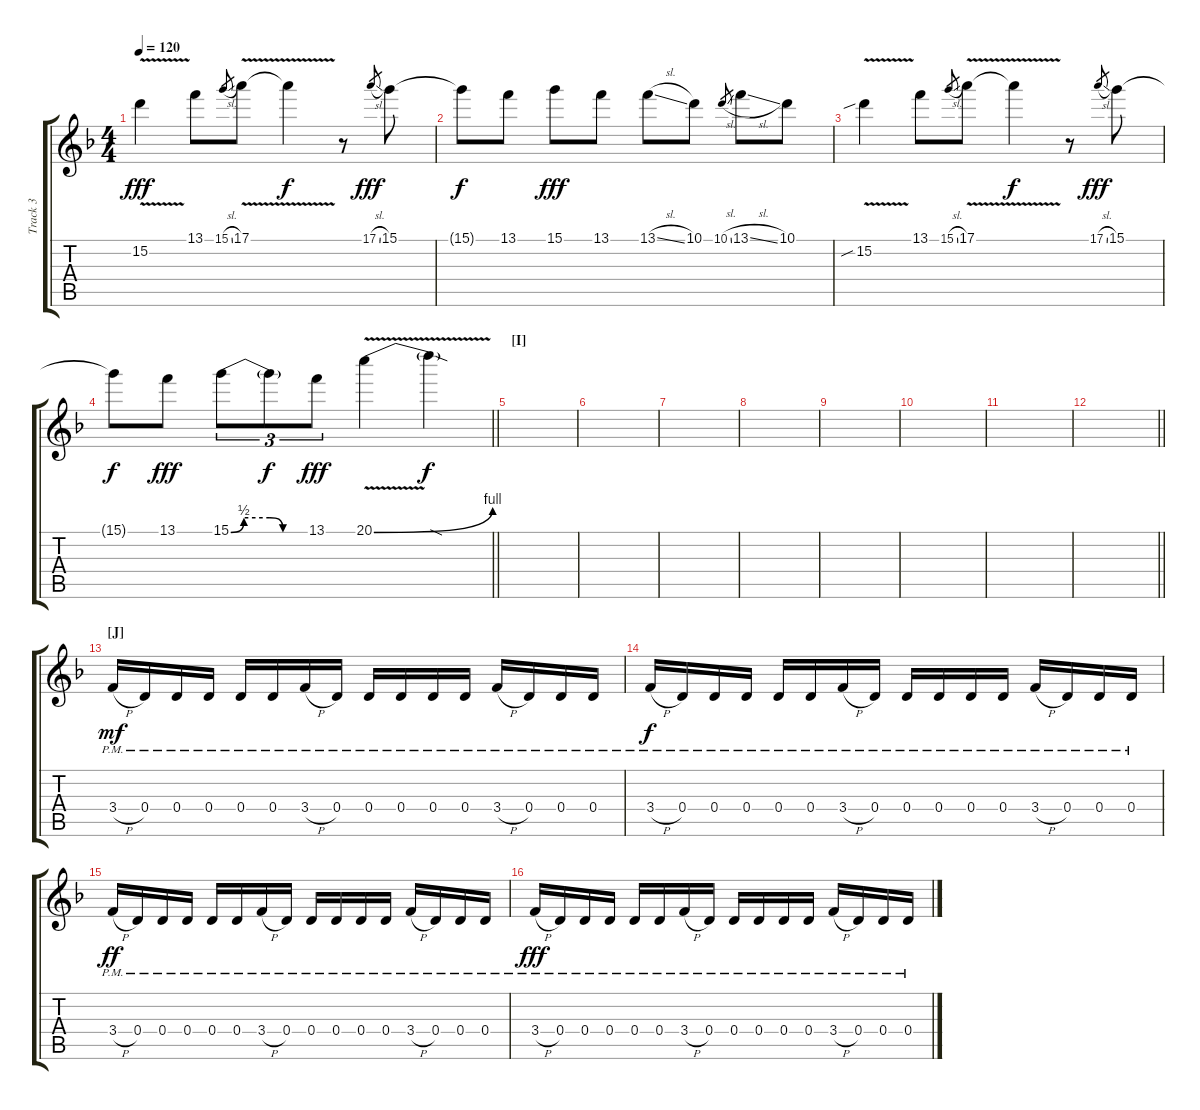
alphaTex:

\track ("Track 3" "Track 3") {instrument distortionguitar}
\staff {score tabs}
\tuning (E4 B3 G3 D3 A2 D2) {hide}
\ts (4 4)
\tempo 120
\clef g2
\ks f
15.2{v}.4{dy fff} 13.1.8 15.1{sl}.8{gr} 17.1{v}.8 17.1{t}.4{dy f} r.8 17.1{sl}.8{gr dy fff} 15.1.8 |
15.1{t}.8{dy f} 13.1.8 15.1.8{dy fff} 13.1.8 13.1{sl}.8 10.1.8 10.1{sl}.8{gr} 13.1{sl}.8 10.1.8 |
15.2{v sib}.4 13.1.8 15.1{sl}.8{gr} 17.1{v}.8 17.1{t}.4{dy f} r.8 17.1{sl}.8{gr dy fff} 15.1.8 |
\barLineRight lightlight
15.1{t}.8{dy f} 13.1.8{dy fff} 15.1{be (custom 0 0 10 2 30 2 40 0 60 0)}.8{tu (3 2)} 15.1{t}.8{tu (3 2) dy f} 13.1.8{tu (3 2) dy fff} 20.1{be (bend 0 0 60 4) v}.4 20.1{sod t}.4{dy f} |
\section ("" "[I]")
|
|
|
|
|
|
|
\barLineRight lightlight
|
\section ("" "[J]")
3.4{h pm}.16{dy mf} 0.4{pm}.16 0.4{pm}.16 0.4{pm}.16 0.4{pm}.16 0.4{pm}.16 3.4{h pm}.16 0.4{pm}.16 0.4{pm}.16 0.4{pm}.16 0.4{pm}.16 0.4{pm}.16 3.4{h pm}.16 0.4{pm}.16 0.4{pm}.16 0.4{pm}.16 |
3.4{h pm}.16{dy f} 0.4{pm}.16 0.4{pm}.16 0.4{pm}.16 0.4{pm}.16 0.4{pm}.16 3.4{h pm}.16 0.4{pm}.16 0.4{pm}.16 0.4{pm}.16 0.4{pm}.16 0.4{pm}.16 3.4{h pm}.16 0.4{pm}.16 0.4{pm}.16 0.4{pm}.16 |
3.4{h pm}.16{dy ff} 0.4{pm}.16 0.4{pm}.16 0.4{pm}.16 0.4{pm}.16 0.4{pm}.16 3.4{h pm}.16 0.4{pm}.16 0.4{pm}.16 0.4{pm}.16 0.4{pm}.16 0.4{pm}.16 3.4{h pm}.16 0.4{pm}.16 0.4{pm}.16 0.4{pm}.16 |
3.4{h pm}.16{dy fff} 0.4{pm}.16 0.4{pm}.16 0.4{pm}.16 0.4{pm}.16 0.4{pm}.16 3.4{h pm}.16 0.4{pm}.16 0.4{pm}.16 0.4{pm}.16 0.4{pm}.16 0.4{pm}.16 3.4{h pm}.16 0.4{pm}.16 0.4{pm}.16 0.4{pm}.16
